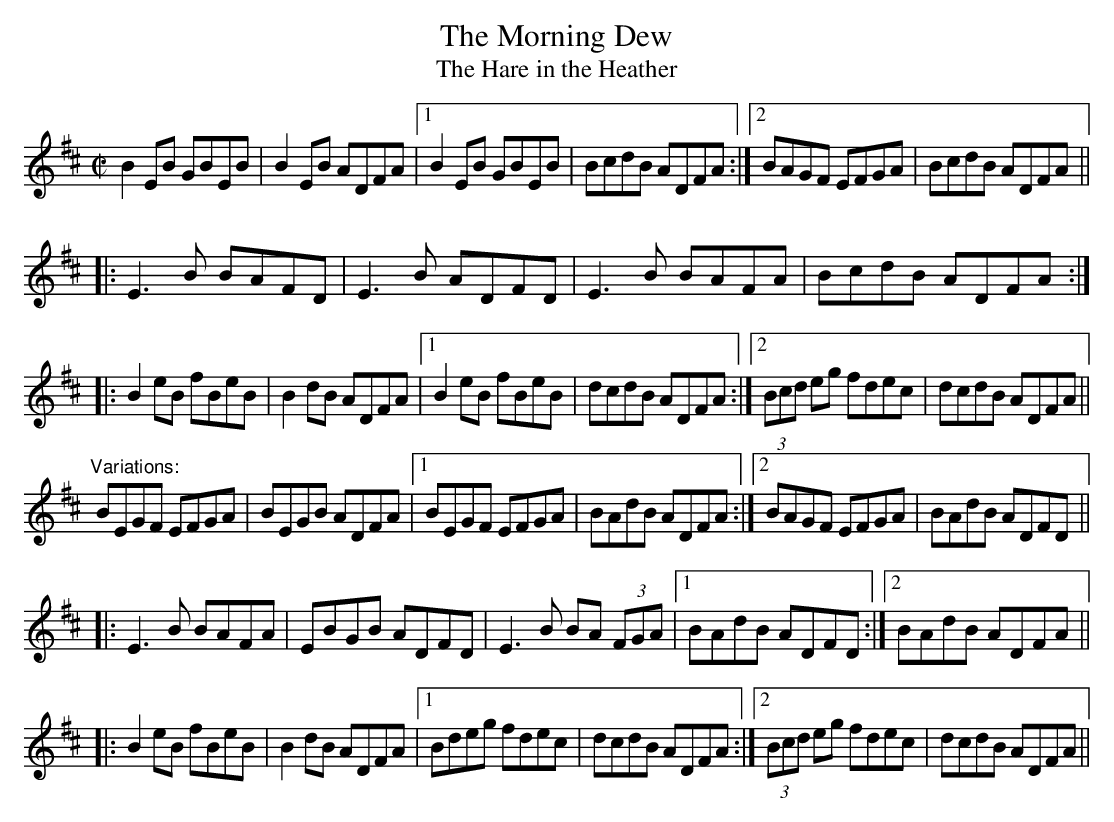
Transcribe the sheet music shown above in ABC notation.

X:1
T:Morning Dew, The
T:Hare in the Heather, The
M:C|
K:Edor
B2EB GBEB|B2EB ADFA|1 B2EB GBEB|BcdB ADFA:|2 BAGF EFGA|BcdB ADFA||
|:E3B BAFD|E3B ADFD|E3B BAFA|BcdB ADFA:|
|:B2eB fBeB|B2dB ADFA|1 B2eB fBeB|dcdB ADFA:|2 (3Bcd eg fdec|dcdB ADFA||
"Variations:"
BEGF EFGA|BEGB ADFA|1 BEGF EFGA|BAdB ADFA:|2 BAGF EFGA|BAdB ADFD||
|:E3B BAFA|EBGB ADFD|E3B BA (3FGA|1 BAdB ADFD:|2 BAdB ADFA||
|:B2eB fBeB|B2dB ADFA|1 Bdeg fdec|dcdB ADFA:|2 (3Bcd eg fdec|dcdB ADFA||
